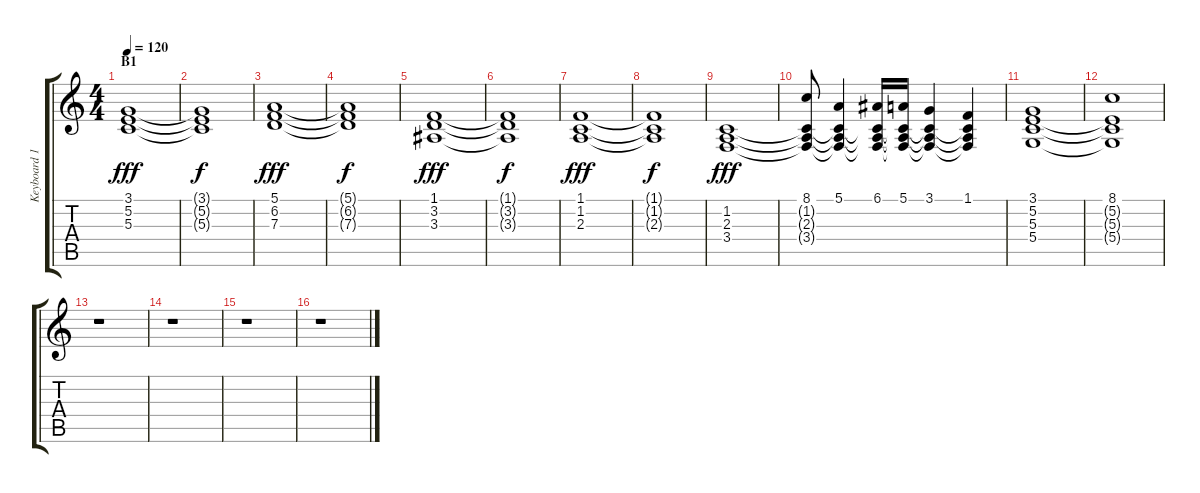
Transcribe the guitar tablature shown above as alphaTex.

\track ("Keyboard 1" "Keyboard 1") {instrument synthstrings1}
\staff {score tabs}
\tuning (E4 B3 G3 D3 A2 E2) {hide}
\ts (4 4)
\section ("" "B1")
\tempo 120
\clef g2
\ks c
(3.1 5.2 5.3).1{dy fff instrument synthstrings1} |
(3.1{t} 5.2{t} 5.3{t}).1{dy f} |
(5.1 6.2 7.3).1{dy fff} |
(5.1{t} 6.2{t} 7.3{t}).1{dy f} |
(1.1 3.2 3.3).1{dy fff} |
(1.1{t} 3.2{t} 3.3{t}).1{dy f} |
(1.1 1.2 2.3).1{dy fff} |
(1.1{t} 1.2{t} 2.3{t}).1{dy f} |
(1.2 2.3 3.4).1{dy fff} |
(8.1 1.2{t} 2.3{t} 3.4{t}).8 (5.1 1.2{t} 2.3{t} 3.4{t}).4 (6.1 1.2{t} 2.3{t} 3.4{t}).16 (5.1 1.2{t} 2.3{t} 3.4{t}).16 (3.1 1.2{t} 2.3{t} 3.4{t}).4 (1.1 1.2{t} 2.3{t} 3.4{t}).4 |
(3.1 5.2 5.3 5.4).1 |
(8.1 5.2{t} 5.3{t} 5.4{t}).1 |
r.1 |
r.1 |
r.1 |
r.1
